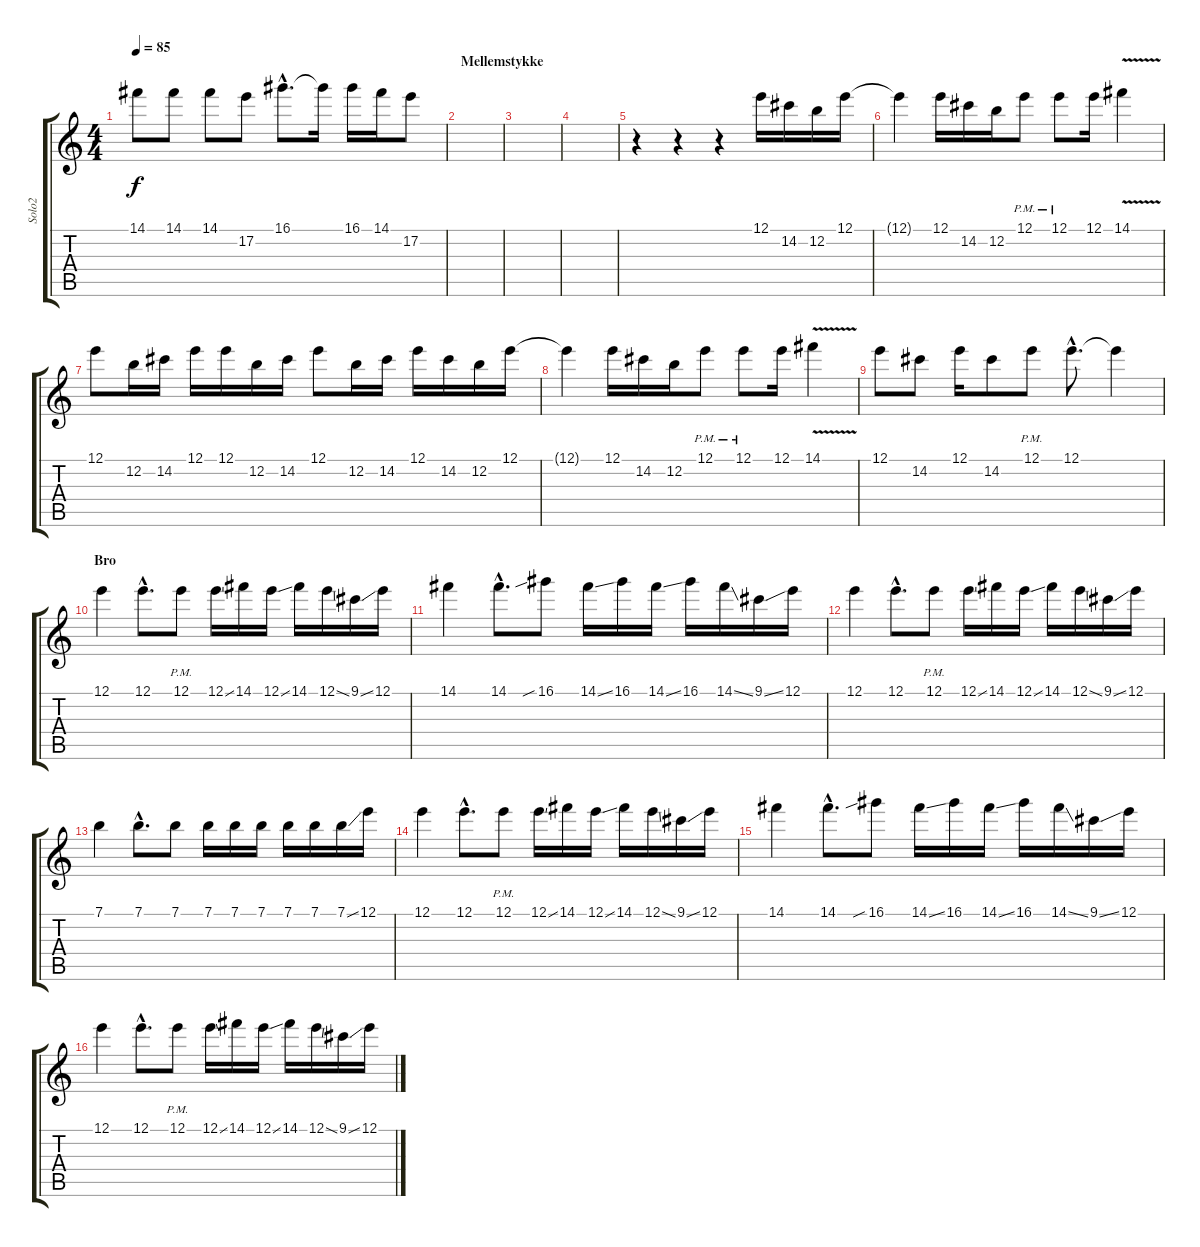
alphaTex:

\track ("Solo2" "Solo2") {instrument distortionguitar}
\staff {score tabs}
\tuning (E4 B3 G3 D3 A2 E2) {hide}
\ts (4 4)
\tempo 85
\clef g2
\ks c
14.1{t}.8{dy f} 14.1.8 14.1.8 17.2.8 16.1{hac}.8{d} 16.1{t}.16 16.1.16 14.1.16 17.2.8 |
\section ("" "Mellemstykke")
|
|
|
r.4 r.4 r.4 12.1.16 14.2.16 12.2.16 12.1.16 |
12.1{t}.4 12.1.16 14.2.16 12.2.16 12.1{pm}.8 12.1{pm}.8 12.1.16 14.1{v}.4 |
12.1.8 12.2.16 14.2.16 12.1.16 12.1.16 12.2.16 14.2.16 12.1.8 12.2.16 14.2.16 12.1.16 14.2.16 12.2.16 12.1.16 |
12.1{t}.4 12.1.16 14.2.16 12.2.16 12.1{pm}.8 12.1{pm}.8 12.1.16 14.1{v}.4 |
12.1.8 14.2.8 12.1.16 14.2.8 12.1{pm}.8 12.1{hac}.8{d} 12.1{t}.4 |
\section ("" "Bro")
12.1.4 12.1{hac}.8{d} 12.1{pm}.8 12.1{ss}.16 14.1.16 12.1{ss}.16 14.1.16 12.1{ss}.16 9.1{ss}.16 12.1.16 |
14.1.4 14.1{hac}.8{d} 16.1{sib}.8 14.1{ss}.16 16.1.16 14.1{ss}.16 16.1.16 14.1{ss}.16 9.1{ss}.16 12.1.16 |
12.1.4 12.1{hac}.8{d} 12.1{pm}.8 12.1{ss}.16 14.1.16 12.1{ss}.16 14.1.16 12.1{ss}.16 9.1{ss}.16 12.1.16 |
7.1.4 7.1{hac}.8{d} 7.1.8 7.1.16 7.1.16 7.1.16 7.1.16 7.1.16 7.1{ss}.16 12.1.16 |
12.1.4 12.1{hac}.8{d} 12.1{pm}.8 12.1{ss}.16 14.1.16 12.1{ss}.16 14.1.16 12.1{ss}.16 9.1{ss}.16 12.1.16 |
14.1.4 14.1{hac}.8{d} 16.1{sib}.8 14.1{ss}.16 16.1.16 14.1{ss}.16 16.1.16 14.1{ss}.16 9.1{ss}.16 12.1.16 |
12.1.4 12.1{hac}.8{d} 12.1{pm}.8 12.1{ss}.16 14.1.16 12.1{ss}.16 14.1.16 12.1{ss}.16 9.1{ss}.16 12.1.16
